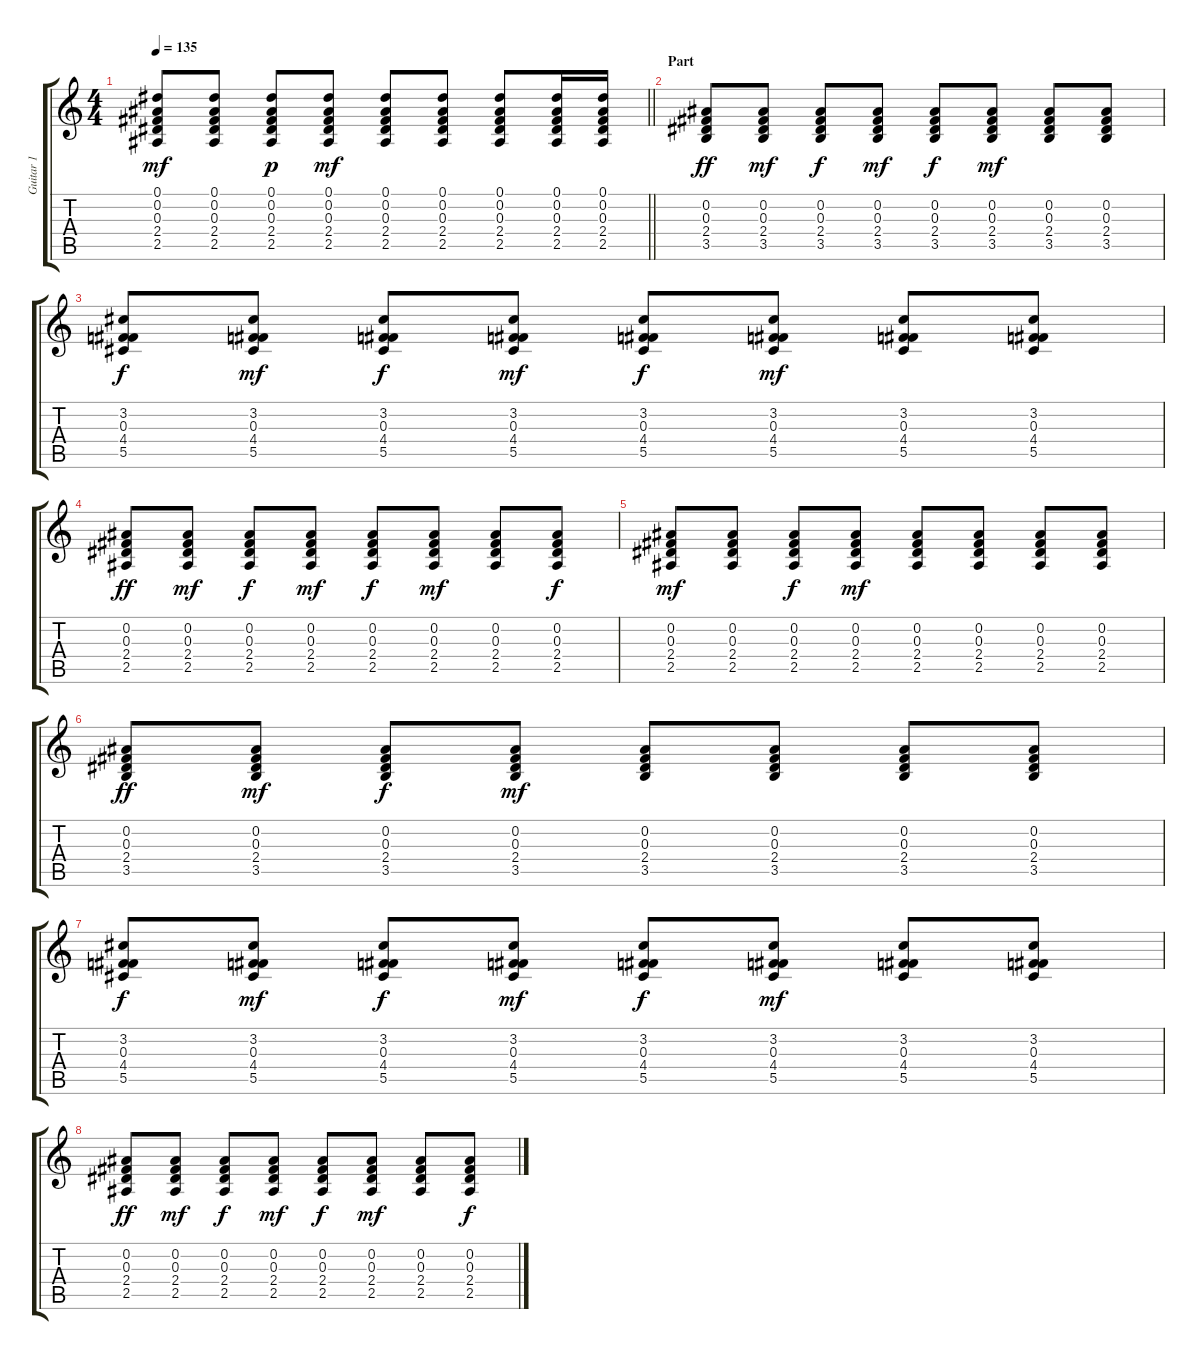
\track ("Guitar 1" "Guitar 1") {instrument acousticguitarsteel}
\staff {score tabs}
\tuning (Eb4 Bb3 Gb3 Db3 Ab2 Eb2) {hide}
\ts (4 4)
\tempo 135
\clef g2
\barLineRight lightlight
\ks c
(0.1 0.2 0.3 2.4 2.5).8{dy mf} (0.1 0.2 0.3 2.4 2.5).8 (0.1 0.2 0.3 2.4 2.5).8{dy p} (0.1 0.2 0.3 2.4 2.5).8{dy mf} (0.1 0.2 0.3 2.4 2.5).8 (0.1 0.2 0.3 2.4 2.5).8 (0.1 0.2 0.3 2.4 2.5).8 (0.1 0.2 0.3 2.4 2.5).16 (0.1 0.2 0.3 2.4 2.5).16 |
\section ("" "Part ")
(0.2 0.3 2.4 3.5).8{dy ff} (0.2 0.3 2.4 3.5).8{dy mf} (0.2 0.3 2.4 3.5).8{dy f} (0.2 0.3 2.4 3.5).8{dy mf} (0.2 0.3 2.4 3.5).8{dy f} (0.2 0.3 2.4 3.5).8{dy mf} (0.2 0.3 2.4 3.5).8 (0.2 0.3 2.4 3.5).8 |
(3.2 0.3 4.4 5.5).8{dy f} (3.2 0.3 4.4 5.5).8{dy mf} (3.2 0.3 4.4 5.5).8{dy f} (3.2 0.3 4.4 5.5).8{dy mf} (3.2 0.3 4.4 5.5).8{dy f} (3.2 0.3 4.4 5.5).8{dy mf} (3.2 0.3 4.4 5.5).8 (3.2 0.3 4.4 5.5).8 |
(0.2 0.3 2.4 2.5).8{dy ff} (0.2 0.3 2.4 2.5).8{dy mf} (0.2 0.3 2.4 2.5).8{dy f} (0.2 0.3 2.4 2.5).8{dy mf} (0.2 0.3 2.4 2.5).8{dy f} (0.2 0.3 2.4 2.5).8{dy mf} (0.2 0.3 2.4 2.5).8 (0.2 0.3 2.4 2.5).8{dy f} |
(0.2 0.3 2.4 2.5).8{dy mf} (0.2 0.3 2.4 2.5).8 (0.2 0.3 2.4 2.5).8{dy f} (0.2 0.3 2.4 2.5).8{dy mf} (0.2 0.3 2.4 2.5).8 (0.2 0.3 2.4 2.5).8 (0.2 0.3 2.4 2.5).8 (0.2 0.3 2.4 2.5).8 |
(0.2 0.3 2.4 3.5).8{dy ff} (0.2 0.3 2.4 3.5).8{dy mf} (0.2 0.3 2.4 3.5).8{dy f} (0.2 0.3 2.4 3.5).8{dy mf} (0.2 0.3 2.4 3.5).8 (0.2 0.3 2.4 3.5).8 (0.2 0.3 2.4 3.5).8 (0.2 0.3 2.4 3.5).8 |
(3.2 0.3 4.4 5.5).8{dy f} (3.2 0.3 4.4 5.5).8{dy mf} (3.2 0.3 4.4 5.5).8{dy f} (3.2 0.3 4.4 5.5).8{dy mf} (3.2 0.3 4.4 5.5).8{dy f} (3.2 0.3 4.4 5.5).8{dy mf} (3.2 0.3 4.4 5.5).8 (3.2 0.3 4.4 5.5).8 |
(0.2 0.3 2.4 2.5).8{dy ff} (0.2 0.3 2.4 2.5).8{dy mf} (0.2 0.3 2.4 2.5).8{dy f} (0.2 0.3 2.4 2.5).8{dy mf} (0.2 0.3 2.4 2.5).8{dy f} (0.2 0.3 2.4 2.5).8{dy mf} (0.2 0.3 2.4 2.5).8 (0.2 0.3 2.4 2.5).8{dy f}
